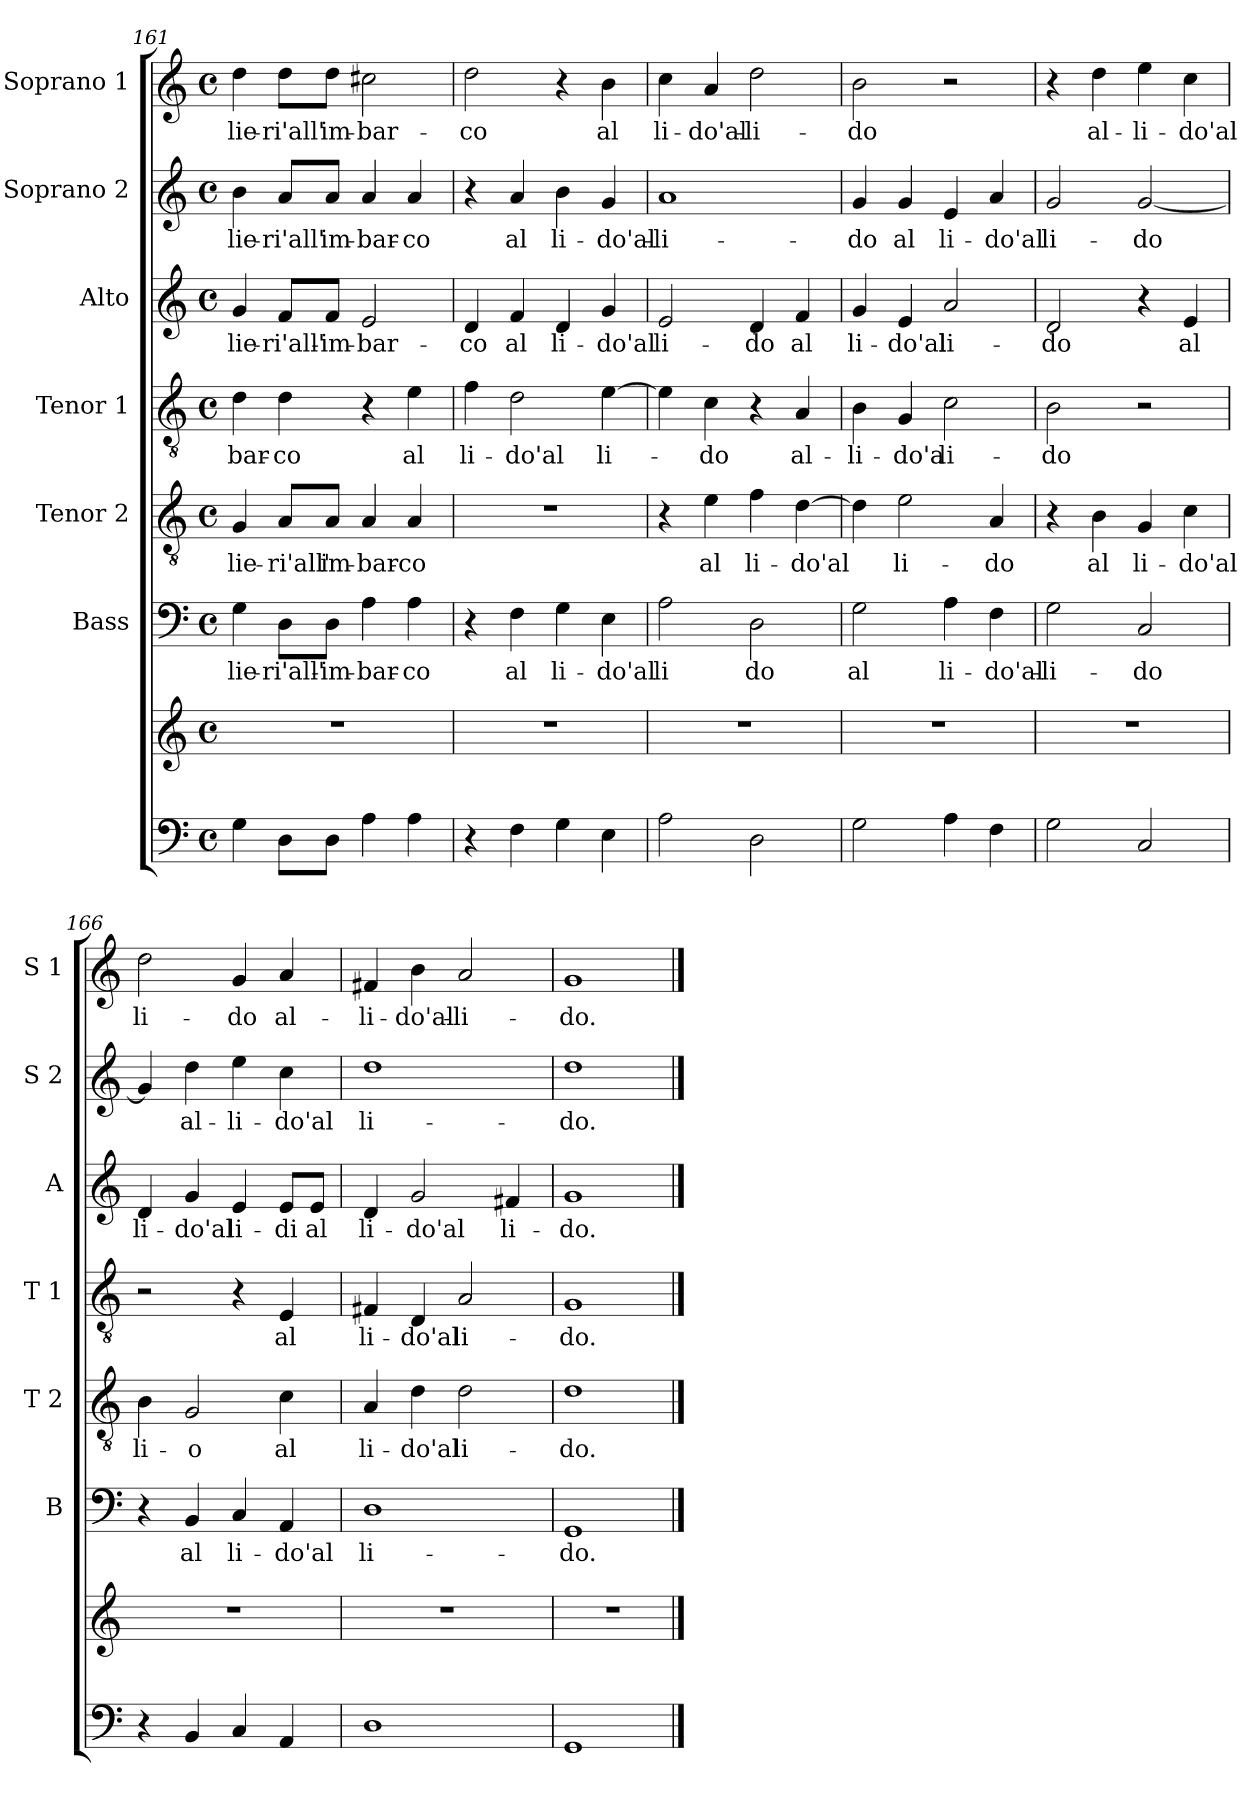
**kern	**kern	**kern	**text	**kern	**text	**kern	**text	**kern	**text	**kern	**text	**kern	**text
*part7	*part7	*part6	*part6	*part5	*part5	*part4	*part4	*part3	*part3	*part2	*part2	*part1	*part1
*staff8	*staff7	*staff6	*staff6	*staff5	*staff5	*staff4	*staff4	*staff3	*staff3	*staff2	*staff2	*staff1	*staff1
*	*	*I"Bass	*	*I"Tenor 2	*	*I"Tenor 1	*	*I"Alto	*	*I"Soprano 2	*	*I"Soprano 1	*
*	*	*I'B	*	*I'T 2	*	*I'T 1	*	*I'A	*	*I'S 2	*	*I'S 1	*
*clefF4	*clefG2	*clefF4	*	*clefGv2	*	*clefGv2	*	*clefG2	*	*clefG2	*	*clefG2	*
*k[]	*k[]	*k[]	*	*k[]	*	*k[]	*	*k[]	*	*k[]	*	*k[]	*
*C:	*C:	*C:	*	*C:	*	*C:	*	*C:	*	*C:	*	*C:	*
*M4/4	*M4/4	*M4/4	*	*M4/4	*	*M4/4	*	*M4/4	*	*M4/4	*	*M4/4	*
*met(c)	*met(c)	*met(c)	*	*met(c)	*	*met(c)	*	*met(c)	*	*met(c)	*	*met(c)	*
=161	=161	=161	=161	=161	=161	=161	=161	=161	=161	=161	=161	=161	=161
4G\	1r	4G\	-lie-	4G/	-lie-	4d\	-bar-	4g/	-lie-	4b\	-lie-	4dd\	-lie-
8D\L	.	8D\L	-ri'all'-	8A/L	-ri'all'	4d\	-co	8f/L	-ri'all'-	8a/L	-ri'all'	8dd\L	-ri'all'
8D\J	.	8D\J	-im-	8A/J	im-	.	.	8f/J	-im-	8a/J	im-	8dd\J	im-
4A\	.	4A\	-bar-	4A/	-bar-	4r	.	2e/	-bar-	4a/	-bar-	2cc#X\	-bar-
4A\	.	4A\	-co	4A/	-co	4e\	al	.	.	4a/	-co	.	.
=162	=162	=162	=162	=162	=162	=162	=162	=162	=162	=162	=162	=162	=162
4r	1r	4r	.	1r	.	4f\	li-	4d/	-co	4r	.	2dd\	-co
4F\	.	4F\	al	.	.	2d\	-do'al	4f/	al	4a/	al	.	.
4G\	.	4G\	li-	.	.	.	.	4d/	li-	4b\	li-	4r	.
4E\	.	4E\	-do'al	.	.	[4e\	li-	4g/	-do'al	4g/	-do'al-	4b\	al
=163	=163	=163	=163	=163	=163	=163	=163	=163	=163	=163	=163	=163	=163
2A\	1r	2A\	li	4r	.	4e\]	.	2e/	li-	1a	-li-	4cc\	li-
.	.	.	.	4e\	al	4c\	-do	.	.	.	.	4a/	-do'al-
2D\	.	2D\	do	4f\	li-	4r	.	4d/	-do	.	.	2dd\	-li-
.	.	.	.	[4d\	-do'al	4A/	al-	4f/	al	.	.	.	.
!!LO:PB:g=z
=164	=164	=164	=164	=164	=164	=164	=164	=164	=164	=164	=164	=164	=164
2G\	1r	2G\	al	4d\]	.	4B\	-li-	4g/	li-	4g/	-do	2b\	-do
.	.	.	.	2e\	li-	4G/	-do'a	4e/	-do'al	4g/	al	.	.
4A\	.	4A\	li-	.	.	2c\	li-	2a/	li-	4e/	li-	2r	.
4F\	.	4F\	-do'al-	4A/	-do	.	.	.	.	4a/	-do'al	.	.
=165	=165	=165	=165	=165	=165	=165	=165	=165	=165	=165	=165	=165	=165
2G\	1r	2G\	-li-	4r	.	2B\	-do	2d/	-do	2g/	li-	4r	.
.	.	.	.	4B\	al	.	.	.	.	.	.	4dd\	al-
2C/	.	2C/	-do	4G/	li-	2r	.	4r	.	[2g/	-do	4ee\	-li-
.	.	.	.	4c\	-do'al	.	.	4e/	al	.	.	4cc\	-do'al
=166	=166	=166	=166	=166	=166	=166	=166	=166	=166	=166	=166	=166	=166
4r	1r	4r	.	4B\	li-	2r	.	4d/	li-	4g/]	.	2dd\	li-
4BB/	.	4BB/	al	2G/	-o	.	.	4g/	-do'al	4dd\	al-	.	.
4C/	.	4C/	li-	.	.	4r	.	4e/	li-	4ee\	-li-	4g/	-do
4AA/	.	4AA/	-do'al	4c\	al	4E/	al	8e/L	-di	4cc\	-do'al	4a/	al-
.	.	.	.	.	.	.	.	8e/J	al	.	.	.	.
=167	=167	=167	=167	=167	=167	=167	=167	=167	=167	=167	=167	=167	=167
1D	1r	1D	li-	4A/	li-	4F#X/	li-	4d/	li-	1dd	li-	4f#X/	-li-
.	.	.	.	4d\	-do'al	4D/	-do'al	2g/	-do'al	.	.	4b\	-do'al-
.	.	.	.	2d\	li-	2A/	li-	.	.	.	.	2a/	-li-
.	.	.	.	.	.	.	.	4f#X/	li-	.	.	.	.
=168	=168	=168	=168	=168	=168	=168	=168	=168	=168	=168	=168	=168	=168
1GG	1r	1GG	-do.	1d	-do.	1G	-do.	1g	-do.	1dd	-do.	1g	-do.
==	==	==	==	==	==	==	==	==	==	==	==	==	==
*-	*-	*-	*-	*-	*-	*-	*-	*-	*-	*-	*-	*-	*-
